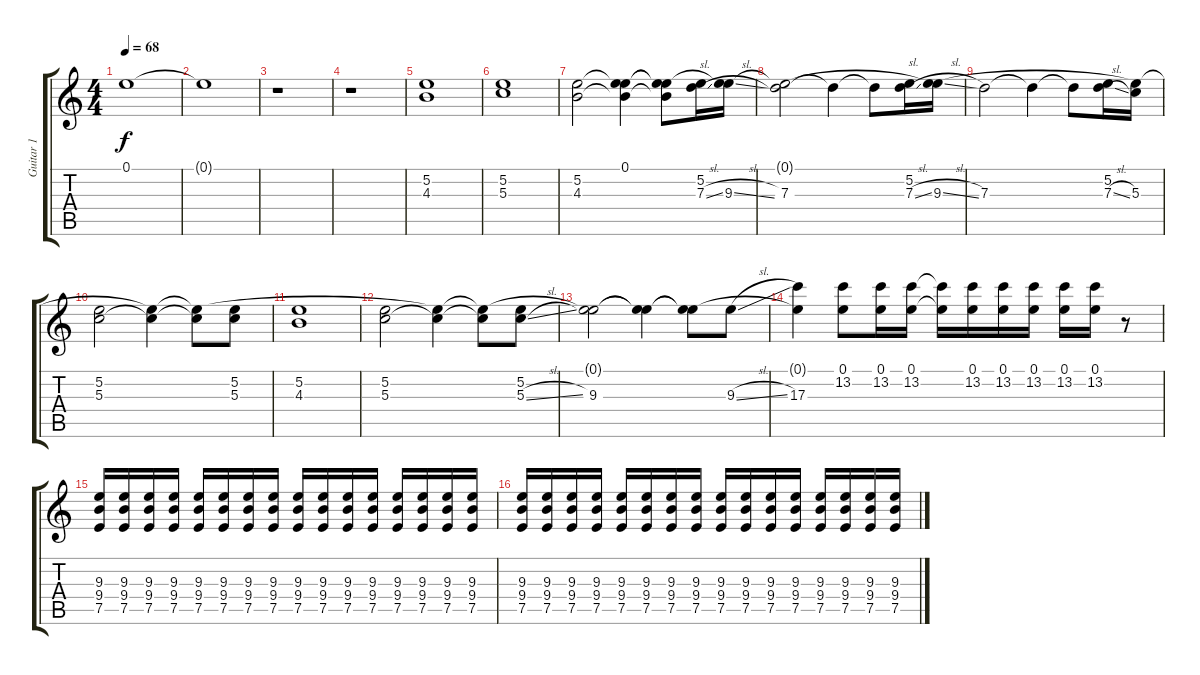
\track ("Guitar 1" "Guitar 1") {instrument overdrivenguitar}
\staff {score tabs}
\tuning (E4 B3 G3 D3 A2 E2) {hide}
\ts (4 4)
\tempo 68
\clef g2
\ks c
0.1{t}.1{dy f} |
0.1{t}.1 |
r.1 |
r.1 |
(5.2 4.3).1 |
(5.2 5.3).1 |
(5.2 4.3).2 (0.1 5.2{t} 4.3{t}).4 (0.1{t} 5.2{t} 4.3{t}).8 (5.2 7.3{sl}).16 (0.1{t} 9.3{sl}).16 |
(0.1{t} 7.3).2 7.3{t}.4 7.3{t}.8 (5.2 7.3{sl}).16 (0.1{t} 9.3{sl}).16 |
7.3.2 7.3{t}.4 7.3{t}.8 (5.2 7.3{sl}).16 (0.1{t} 5.3).16 |
(5.2 5.3).2 (0.1{t} 5.3{t}).4 (0.1{t} 5.3{t}).8 (5.2 5.3).8 |
(5.2 4.3).1 |
(5.2 5.3).2 (0.1{t} 5.3{t}).4 (0.1{t} 5.3{t}).8 (5.2 5.3{sl}).8 |
(0.1{t} 9.3).2 (0.1{t} 9.3{t}).4 (0.1{t} 9.3{t}).8 9.3{sl}.8 |
(0.1{t} 17.3).4 (0.1 13.2).8 (0.1 13.2).16 (0.1 13.2).16 (0.1{t} 13.2{t}).16 (0.1 13.2).16 (0.1 13.2).16 (0.1 13.2).16 (0.1 13.2).16 (0.1 13.2).16 r.8 |
(9.3 9.4 7.5).16 (9.3 9.4 7.5).16 (9.3 9.4 7.5).16 (9.3 9.4 7.5).16 (9.3 9.4 7.5).16 (9.3 9.4 7.5).16 (9.3 9.4 7.5).16 (9.3 9.4 7.5).16 (9.3 9.4 7.5).16 (9.3 9.4 7.5).16 (9.3 9.4 7.5).16 (9.3 9.4 7.5).16 (9.3 9.4 7.5).16 (9.3 9.4 7.5).16 (9.3 9.4 7.5).16 (9.3 9.4 7.5).16 |
(9.3 9.4 7.5).16 (9.3 9.4 7.5).16 (9.3 9.4 7.5).16 (9.3 9.4 7.5).16 (9.3 9.4 7.5).16 (9.3 9.4 7.5).16 (9.3 9.4 7.5).16 (9.3 9.4 7.5).16 (9.3 9.4 7.5).16 (9.3 9.4 7.5).16 (9.3 9.4 7.5).16 (9.3 9.4 7.5).16 (9.3 9.4 7.5).16 (9.3 9.4 7.5).16 (9.3 9.4 7.5).16 (9.3 9.4 7.5).16
